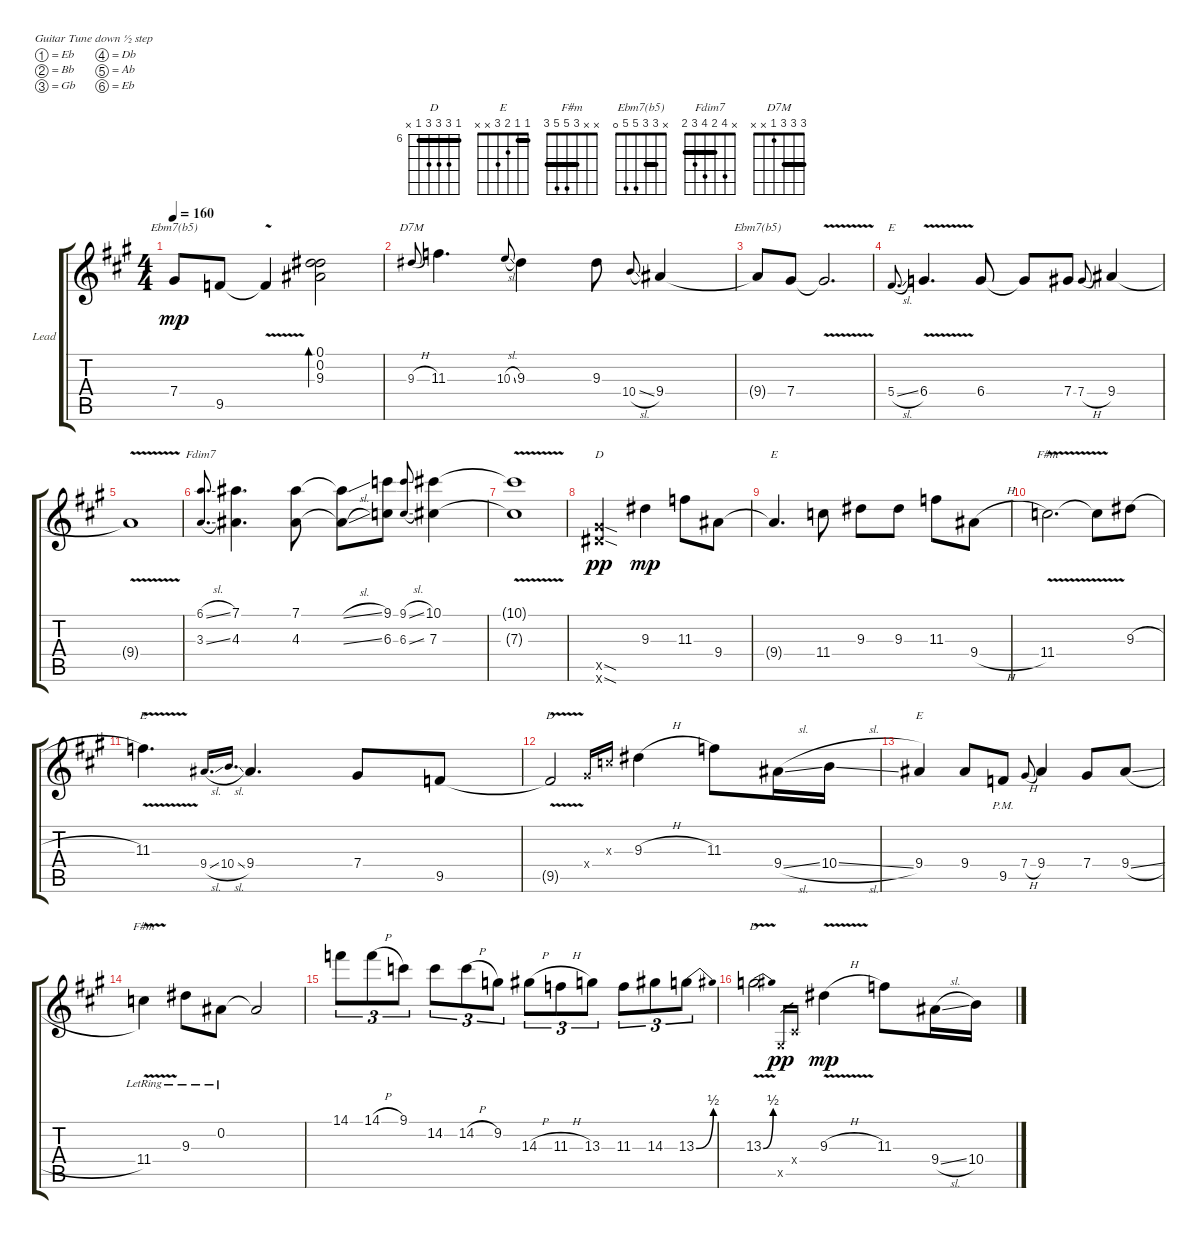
\defaultSystemsLayout 4
\bracketExtendMode groupsimilarinstruments
\firstSystemTrackNameOrientation horizontal
\otherSystemsTrackNameOrientation horizontal
\track ("Lead" "Lead") {instrument overdrivenguitar}
\staff {score tabs}
\tuning (Eb4 Bb3 Gb3 Db3 Ab2 Eb2)
\chord ("D" 6 8 8 8 6 x) {firstfret 6 barre 6}
\chord ("E" 1 1 2 3 x x) {barre 1}
\chord ("F#m" x x 3 5 5 3) {barre 3}
\chord ("Ebm7(b5)" x 3 3 5 5 0) {barre 3}
\chord ("Fdim7" x 4 2 4 3 2) {barre 2}
\chord ("D7M" 3 3 3 1 x x) {barre (3 3)}
\ts (4 4)
\tempo 160
\clef g2
\ks a
7.4.8{ch "Ebm7(b5)" dy mp} 9.5.8 9.5{v t}.4 (9.3 0.2 0.1).2{bd 262} |
9.3{h}.8{ch "D7M" gr onbeat} 11.3.4{d} 10.3{sl}.8{gr onbeat} 9.3.4 9.3.8 10.4{sl}.8{gr onbeat} 9.4.4 |
9.4{t}.8{ch "Ebm7(b5)"} 7.4.8 7.4{v t}.2{d} |
5.4{sl}.8{d ch "E" gr onbeat} 6.4{v}.4{d} 6.4.8 6.4{t}.8 7.4.8 7.4{h}.8{gr onbeat} 9.4.4 |
9.4{v t}.1 |
(6.1{sl} 3.3{sl}).8{d ch "Fdim7" gr onbeat} (4.3 7.1).4{d} (4.3 7.1).8 (7.1{sl t} 4.3{sl t}).8 (9.1 6.3).8 (9.1{sl} 6.3{sl}).8{gr onbeat} (10.1 7.3).4 |
(10.1{v t} 7.3{v t}).1 |
(12.5{sod x} 12.6{sod x}).2{ch "D" dy pp} 9.3.4{dy mp} 11.3.8 9.4.8 |
9.4{t}.4{d ch "E"} 11.4.8 9.3.8 9.3.8 11.3.8 9.4{h}.8 |
11.4{v}.2{d ch "F#m"} 11.4{v t}.8 9.3{h}.8 |
11.3{v}.4{d ch "E"} 9.4{sl}.16{d gr onbeat} 10.4{sl}.16{d gr onbeat} 9.4.4{d} 7.4.8 9.5.8 |
9.5{v t}.2{ch "D"} 7.4{x}.16{gr onbeat} 6.3{x}.16{gr onbeat} 9.3{h}.4 11.3.8 9.4{sl}.16 10.4{sl}.16 |
9.4.4{ch "E"} 9.4.8 9.5{pm}.8 7.4{h}.8{gr onbeat} 9.4.4 7.4.8 9.4{sl}.8 |
11.4{v lr}.4{ch "F#m"} 9.3{lr}.8 0.2{lr}.8 0.2{t}.2 |
14.1.8{tu (3 2)} 14.1{h}.8{tu (3 2)} 9.1.8{tu (3 2)} 14.2.8{tu (3 2)} 14.2{h}.8{tu (3 2)} 9.2.8{tu (3 2)} 14.3{h}.8{tu (3 2)} 11.3{h}.8{tu (3 2)} 13.3.8{tu (3 2)} 11.3.8{tu (3 2)} 14.3.8{tu (3 2)} 13.3{be (bend 0 0 29.4 2)}.8{tu (3 2)} |
13.3{be (bend 0 0 30 2) v}.2{ch "D"} 0.5{x}.16{gr dy pp} 0.4{x}.16{gr} 9.3{v h}.4{dy mp} 11.3.8 9.4{sl}.16 10.4{sl}.16
